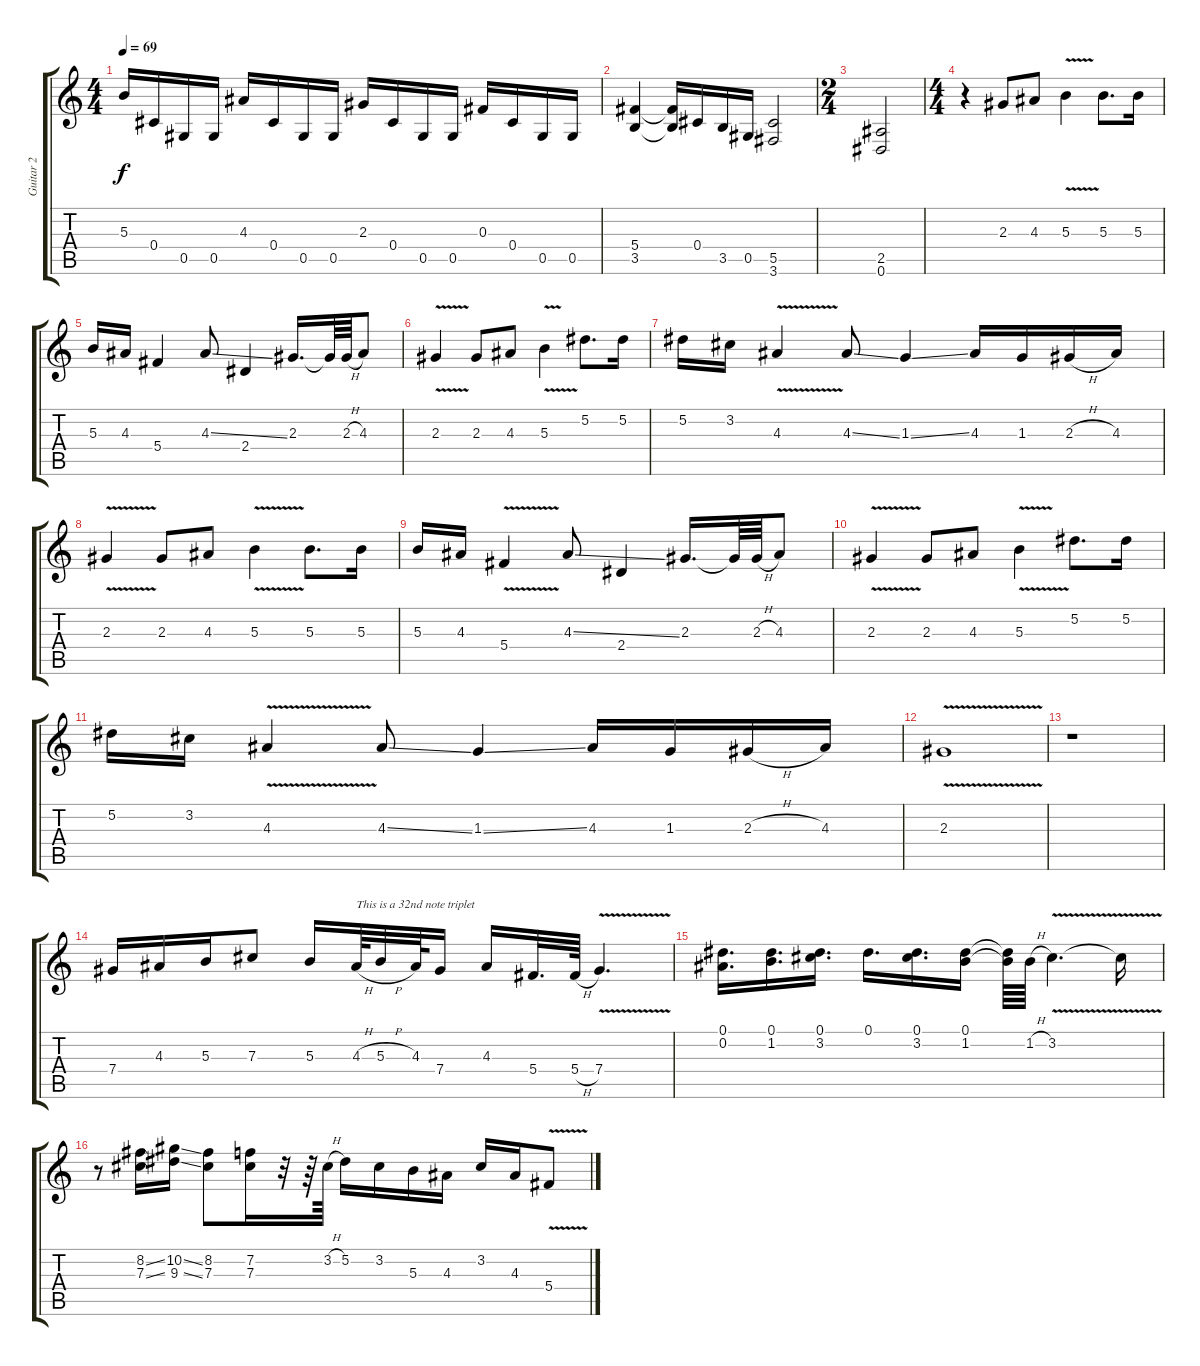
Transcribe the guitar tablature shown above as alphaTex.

\track ("Guitar 2" "Guitar 2") {mute instrument electricguitarclean}
\staff {score tabs}
\tuning (Eb4 Bb3 Gb3 Db3 Ab2 Eb2) {hide}
\ts (4 4)
\tempo 69
\clef g2
\ks c
5.3.16{dy f} 0.4.16 0.5.16 0.5.16 4.3.16 0.4.16 0.5.16 0.5.16 2.3.16 0.4.16 0.5.16 0.5.16 0.3.16 0.4.16 0.5.16 0.5.16 |
(5.4 3.5).4 (5.4{t} 3.5{t}).16 0.4.16 3.5.16 0.5.16 (5.5 3.6).2 |
\ts (2 4)
(2.5 0.6).2 |
\ts (4 4)
r.4 2.3.8 4.3.8 5.3{v}.4 5.3.8{d} 5.3.16 |
5.3.16 4.3.16 5.4.4 4.3{ss}.8 2.4.4 2.3.16{d} 2.3{t}.64 2.3{h}.64 4.3.8 |
2.3{v}.4 2.3.8 4.3.8 5.3{v}.4 5.2.8{d} 5.2.16 |
5.2.16 3.2.16 4.3{v}.4 4.3{ss}.8 1.3{ss}.4 4.3.16 1.3.16 2.3{h}.16 4.3.16 |
2.3{v}.4 2.3.8 4.3.8 5.3{v}.4 5.3.8{d} 5.3.16 |
5.3.16 4.3.16 5.4{v}.4 4.3{ss}.8 2.4.4 2.3.16{d} 2.3{t}.64 2.3{h}.64 4.3.8 |
2.3{v}.4 2.3.8 4.3.8 5.3{v}.4 5.2.8{d} 5.2.16 |
5.2.16 3.2.16 4.3{v}.4 4.3{ss}.8 1.3{ss}.4 4.3.16 1.3.16 2.3{h}.16 4.3.16 |
2.3{v}.1 |
r.1 |
7.4.16 4.3.16 5.3.16 7.3.8 5.3.16 4.3{h}.64{txt "This is a 32nd note triplet"} 5.3{h}.32 4.3.64 7.4.16 4.3.16 5.4.32{d} 5.4{h}.64 7.4{v}.4{d} |
(0.1 0.2).16{d} (0.1 1.2).16{d} (0.1 3.2).16{d} 0.1.16{d} (0.1 3.2).16{d} (0.1 1.2).16 (0.1{t} 1.2{t}).64 1.2{h}.64 3.2{v}.4{d} 3.2{t}.16 |
r.8 (8.2{ss} 7.3{ss}).16 (10.2{ss} 9.3{ss}).16 (8.2 7.3).8 (7.2 7.3).16 r.32 r.64 3.2{h}.64 5.2.16 3.2.16 5.3.16 4.3.16 3.2.16 4.3.16 5.4{v}.8
